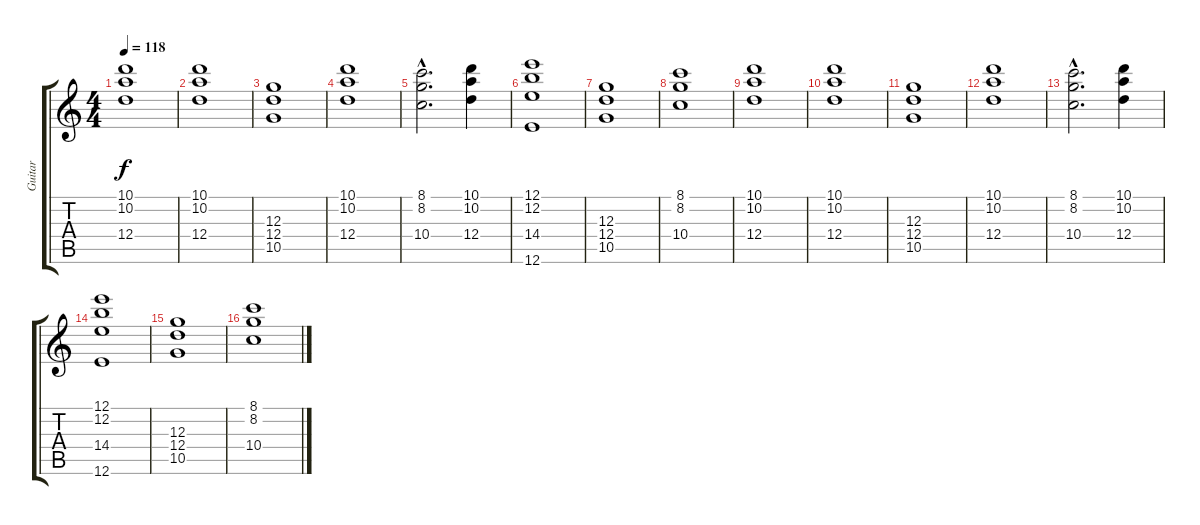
\track (" Guitar" " Guitar") {instrument distortionguitar}
\staff {score tabs}
\tuning (E4 B3 G3 D3 A2 E2) {hide}
\ts (4 4)
\tempo 118
\clef g2
\ks c
(10.1 10.2 12.4).1{dy f} |
(10.1 10.2 12.4).1 |
(12.3 12.4 10.5).1 |
(10.1 10.2 12.4).1 |
(8.1{hac} 8.2{hac} 10.4{hac}).2{d} (10.1 10.2 12.4).4 |
(12.1 12.2 14.4 12.6).1 |
(12.3 12.4 10.5).1 |
(8.1 8.2 10.4).1 |
(10.1 10.2 12.4).1 |
(10.1 10.2 12.4).1 |
(12.3 12.4 10.5).1 |
(10.1 10.2 12.4).1 |
(8.1{hac} 8.2{hac} 10.4{hac}).2{d} (10.1 10.2 12.4).4 |
(12.1 12.2 14.4 12.6).1 |
(12.3 12.4 10.5).1 |
(8.1 8.2 10.4).1
